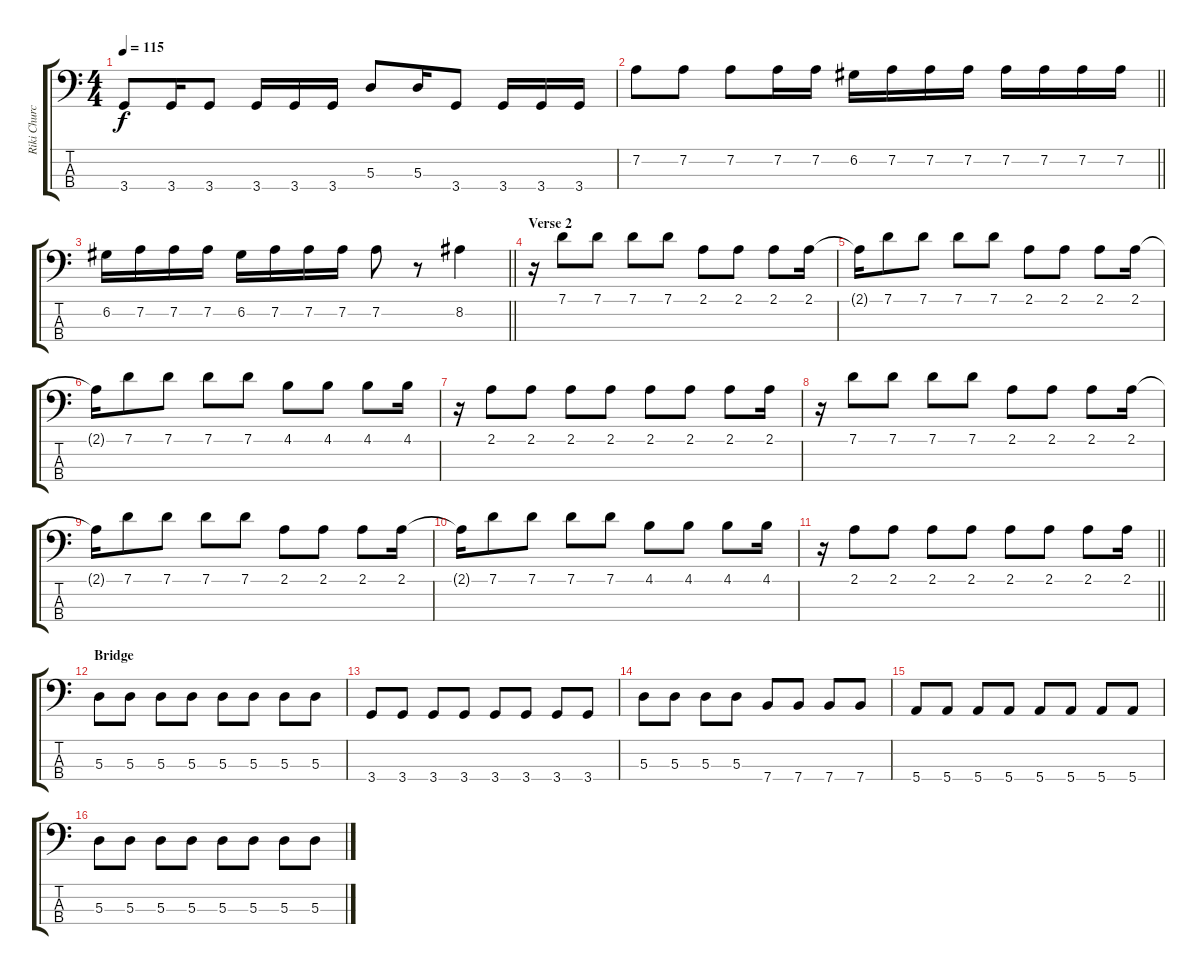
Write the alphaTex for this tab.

\track ("Riki Church" "Riki Churc") {instrument electricbasspick}
\staff {score tabs}
\tuning (G2 D2 A1 E1) {hide}
\ts (4 4)
\tempo 115
\clef f4
\ks c
3.4.8{dy f} 3.4.16 3.4.8 3.4.16 3.4.16 3.4.16 5.3.8 5.3.16 3.4.8 3.4.16 3.4.16 3.4.16 |
\barLineRight lightlight
7.2.8 7.2.8 7.2.8 7.2.16 7.2.16 6.2.16 7.2.16 7.2.16 7.2.16 7.2.16 7.2.16 7.2.16 7.2.16 |
\barLineRight lightlight
6.2.16 7.2.16 7.2.16 7.2.16 6.2.16 7.2.16 7.2.16 7.2.16 7.2.8 r.8 8.2.4 |
\section ("" "Verse 2")
r.16 7.1.8 7.1.8 7.1.8 7.1.8 2.1.8 2.1.8 2.1.8 2.1.16 |
2.1{t}.16 7.1.8 7.1.8 7.1.8 7.1.8 2.1.8 2.1.8 2.1.8 2.1.16 |
2.1{t}.16 7.1.8 7.1.8 7.1.8 7.1.8 4.1.8 4.1.8 4.1.8 4.1.16 |
r.16 2.1.8 2.1.8 2.1.8 2.1.8 2.1.8 2.1.8 2.1.8 2.1.16 |
r.16 7.1.8 7.1.8 7.1.8 7.1.8 2.1.8 2.1.8 2.1.8 2.1.16 |
2.1{t}.16 7.1.8 7.1.8 7.1.8 7.1.8 2.1.8 2.1.8 2.1.8 2.1.16 |
2.1{t}.16 7.1.8 7.1.8 7.1.8 7.1.8 4.1.8 4.1.8 4.1.8 4.1.16 |
\barLineRight lightlight
r.16 2.1.8 2.1.8 2.1.8 2.1.8 2.1.8 2.1.8 2.1.8 2.1.16 |
\section ("" "Bridge")
5.3.8 5.3.8 5.3.8 5.3.8 5.3.8 5.3.8 5.3.8 5.3.8 |
3.4.8 3.4.8 3.4.8 3.4.8 3.4.8 3.4.8 3.4.8 3.4.8 |
5.3.8 5.3.8 5.3.8 5.3.8 7.4.8 7.4.8 7.4.8 7.4.8 |
5.4.8 5.4.8 5.4.8 5.4.8 5.4.8 5.4.8 5.4.8 5.4.8 |
5.3.8 5.3.8 5.3.8 5.3.8 5.3.8 5.3.8 5.3.8 5.3.8
